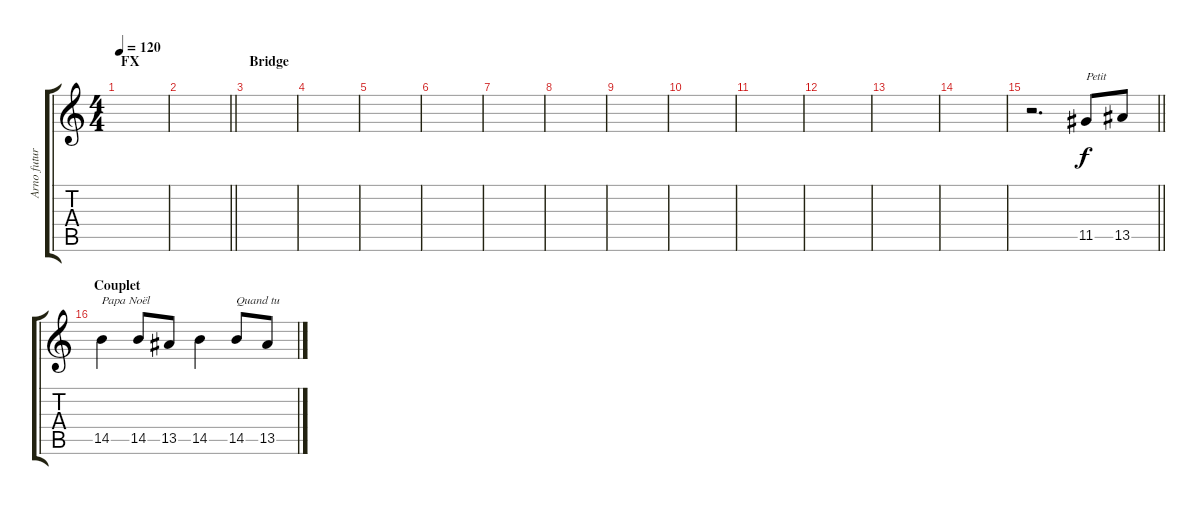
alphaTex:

\track ("Arno futur ( Voix )" "Arno futur") {instrument distortionguitar}
\staff {score tabs}
\tuning (E4 B3 G3 D3 A2 E2) {hide}
\ts (4 4)
\section ("" "FX")
\tempo 120
\clef g2
\ks c
|
\barLineRight lightlight
|
\section ("" "Bridge")
|
|
|
|
|
|
|
|
|
|
|
|
\barLineRight lightlight
r.2{d} 11.5.8{txt "Petit"} 13.5.8 |
\section ("" "Couplet")
14.5.4{txt "Papa Noël"} 14.5.8 13.5.8 14.5.4 14.5.8{txt "Quand tu"} 13.5.8
